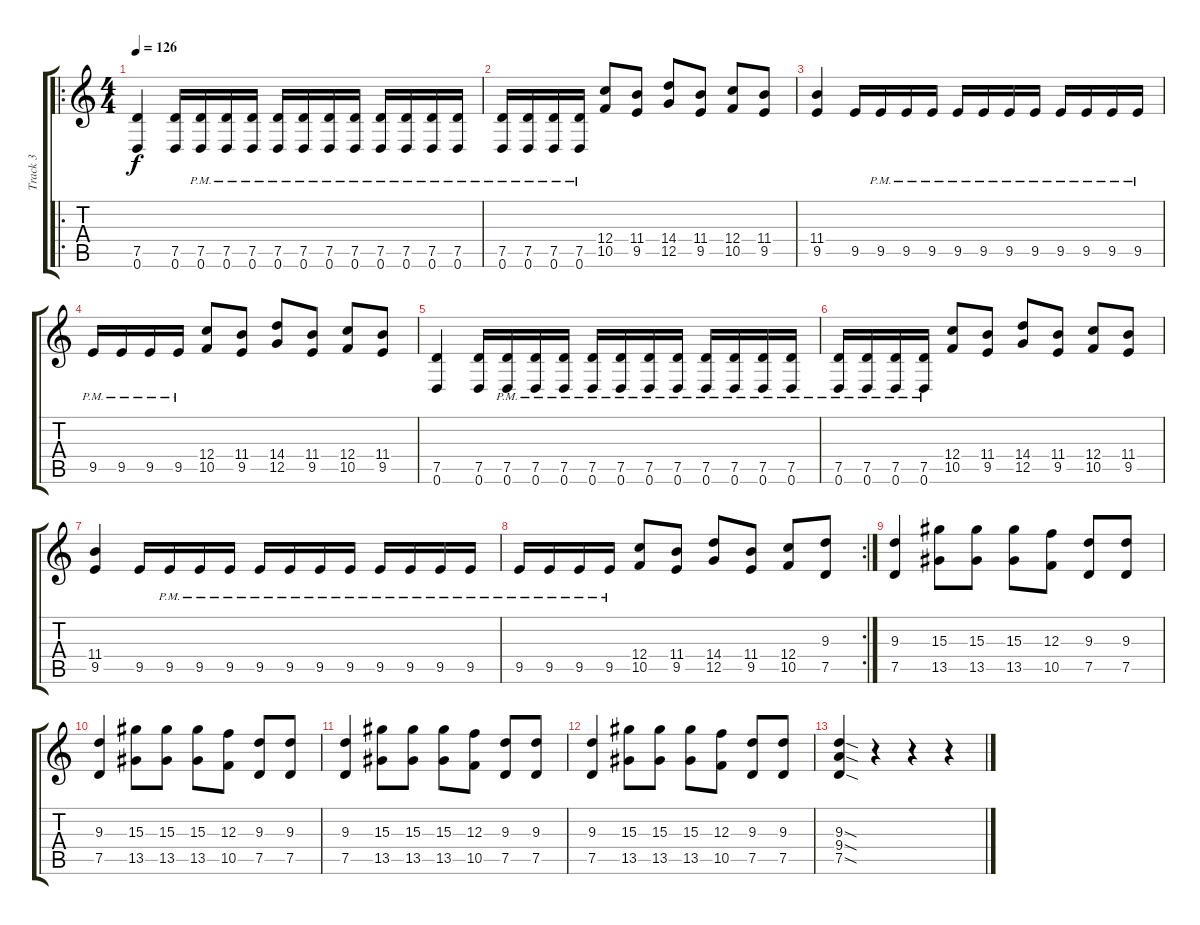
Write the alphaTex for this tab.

\track ("Track 3" "Track 3") {instrument distortionguitar}
\staff {score tabs}
\tuning (D4 A3 F3 C3 G2 D2) {hide}
\ro
\ts (4 4)
\tempo 126
\clef g2
\ks c
(7.5 0.6).4{dy f} (7.5 0.6).16 (7.5{pm} 0.6{pm}).16 (7.5{pm} 0.6{pm}).16 (7.5{pm} 0.6{pm}).16 (7.5{pm} 0.6{pm}).16 (7.5{pm} 0.6{pm}).16 (7.5{pm} 0.6{pm}).16 (7.5{pm} 0.6{pm}).16 (7.5{pm} 0.6{pm}).16 (7.5{pm} 0.6{pm}).16 (7.5{pm} 0.6{pm}).16 (7.5{pm} 0.6{pm}).16 |
(7.5{pm} 0.6{pm}).16 (7.5{pm} 0.6{pm}).16 (7.5{pm} 0.6{pm}).16 (7.5{pm} 0.6{pm}).16 (12.4 10.5).8 (11.4 9.5).8 (14.4 12.5).8 (11.4 9.5).8 (12.4 10.5).8 (11.4 9.5).8 |
(11.4 9.5).4 9.5.16 9.5{pm}.16 9.5{pm}.16 9.5{pm}.16 9.5{pm}.16 9.5{pm}.16 9.5{pm}.16 9.5{pm}.16 9.5{pm}.16 9.5{pm}.16 9.5{pm}.16 9.5{pm}.16 |
9.5{pm}.16 9.5{pm}.16 9.5{pm}.16 9.5{pm}.16 (12.4 10.5).8 (11.4 9.5).8 (14.4 12.5).8 (11.4 9.5).8 (12.4 10.5).8 (11.4 9.5).8 |
(7.5 0.6).4 (7.5 0.6).16 (7.5{pm} 0.6{pm}).16 (7.5{pm} 0.6{pm}).16 (7.5{pm} 0.6{pm}).16 (7.5{pm} 0.6{pm}).16 (7.5{pm} 0.6{pm}).16 (7.5{pm} 0.6{pm}).16 (7.5{pm} 0.6{pm}).16 (7.5{pm} 0.6{pm}).16 (7.5{pm} 0.6{pm}).16 (7.5{pm} 0.6{pm}).16 (7.5{pm} 0.6{pm}).16 |
(7.5{pm} 0.6{pm}).16 (7.5{pm} 0.6{pm}).16 (7.5{pm} 0.6{pm}).16 (7.5{pm} 0.6{pm}).16 (12.4 10.5).8 (11.4 9.5).8 (14.4 12.5).8 (11.4 9.5).8 (12.4 10.5).8 (11.4 9.5).8 |
(11.4 9.5).4 9.5.16 9.5{pm}.16 9.5{pm}.16 9.5{pm}.16 9.5{pm}.16 9.5{pm}.16 9.5{pm}.16 9.5{pm}.16 9.5{pm}.16 9.5{pm}.16 9.5{pm}.16 9.5{pm}.16 |
\rc 2
9.5{pm}.16 9.5{pm}.16 9.5{pm}.16 9.5{pm}.16 (12.4 10.5).8 (11.4 9.5).8 (14.4 12.5).8 (11.4 9.5).8 (12.4 10.5).8 (9.3 7.5).8 |
(9.3 7.5).4 (15.3 13.5).8 (15.3 13.5).8 (15.3 13.5).8 (12.3 10.5).8 (9.3 7.5).8 (9.3 7.5).8 |
(9.3 7.5).4 (15.3 13.5).8 (15.3 13.5).8 (15.3 13.5).8 (12.3 10.5).8 (9.3 7.5).8 (9.3 7.5).8 |
(9.3 7.5).4 (15.3 13.5).8 (15.3 13.5).8 (15.3 13.5).8 (12.3 10.5).8 (9.3 7.5).8 (9.3 7.5).8 |
(9.3 7.5).4 (15.3 13.5).8 (15.3 13.5).8 (15.3 13.5).8 (12.3 10.5).8 (9.3 7.5).8 (9.3 7.5).8 |
(9.3{sod} 9.4{sod} 7.5{sod}).4 r.4 r.4 r.4
